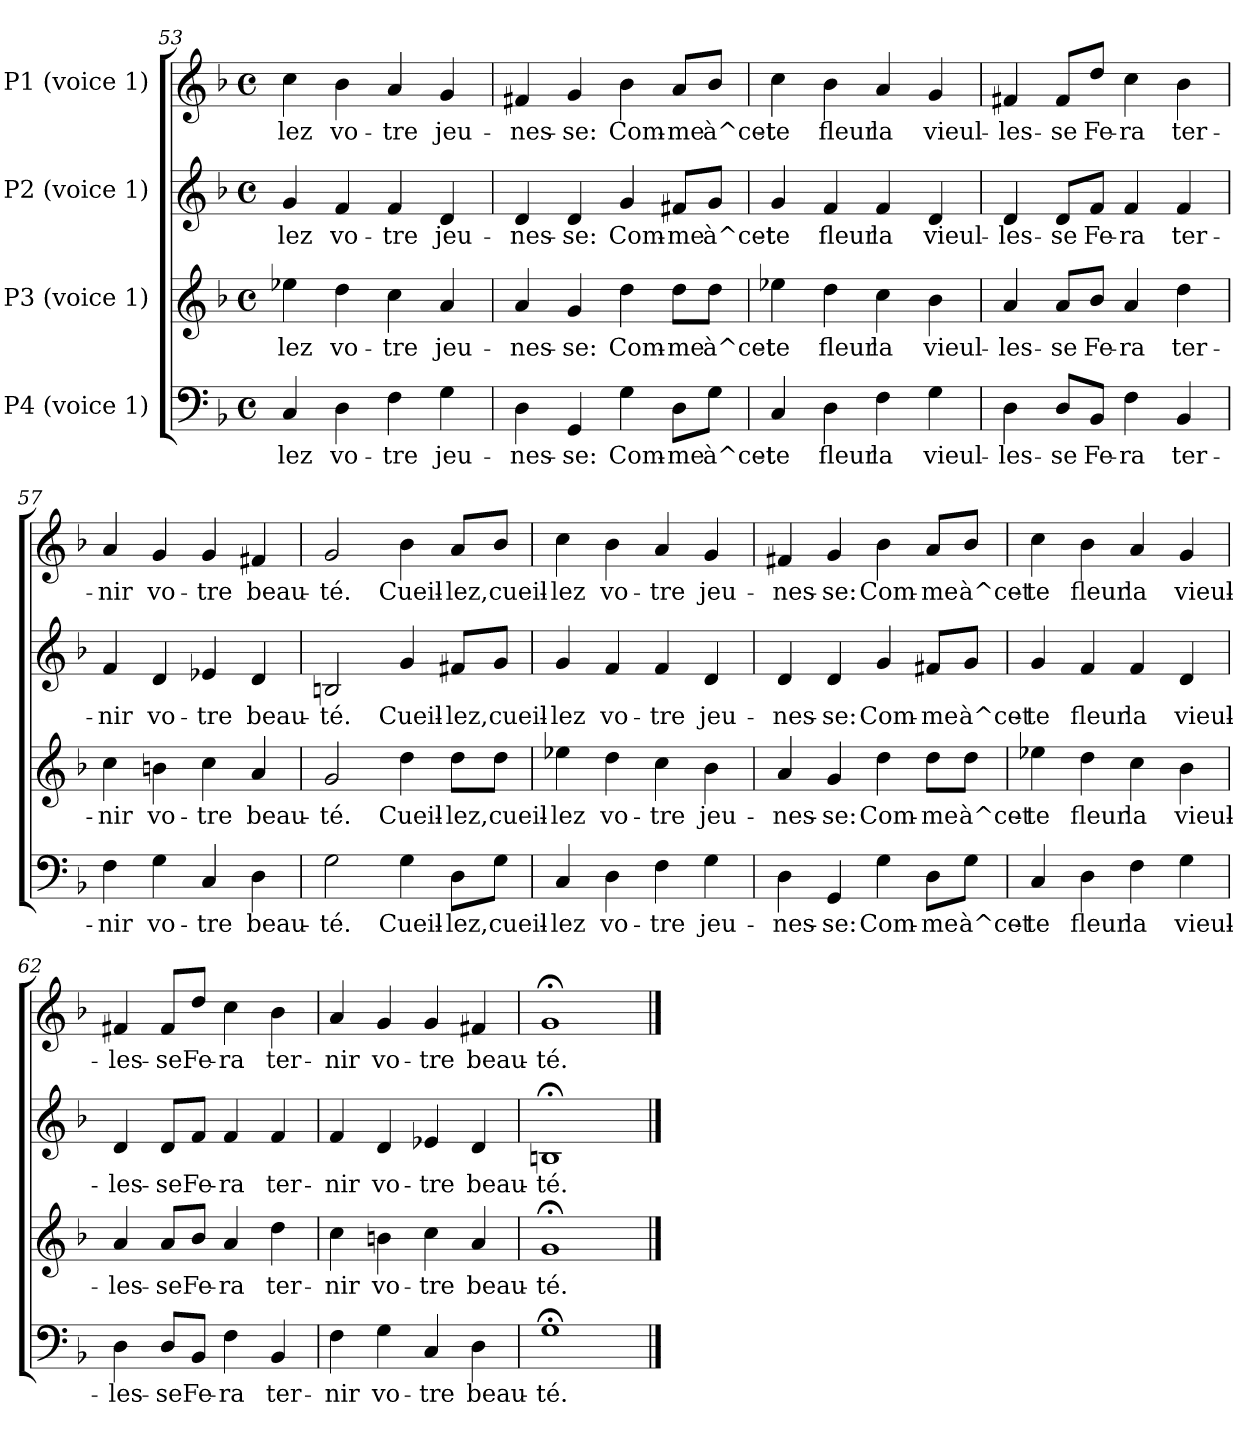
**kern	**text	**kern	**text	**kern	**text	**kern	**text
*part4	*part4	*part3	*part3	*part2	*part2	*part1	*part1
*staff4	*staff4	*staff3	*staff3	*staff2	*staff2	*staff1	*staff1
*I"P4 (voice 1)	*	*I"P3 (voice 1)	*	*I"P2 (voice 1)	*	*I"P1 (voice 1)	*
*clefF4	*	*clefG2	*	*clefG2	*	*clefG2	*
*k[b-]	*	*k[b-]	*	*k[b-]	*	*k[b-]	*
*F:	*	*F:	*	*F:	*	*F:	*
*M4/4	*	*M4/4	*	*M4/4	*	*M4/4	*
*met(c)	*	*met(c)	*	*met(c)	*	*met(c)	*
=53	=53	=53	=53	=53	=53	=53	=53
!	!LO:LY:b:cj	!	!LO:LY:b:cj	!	!LO:LY:b:cj	!	!LO:LY:b:cj
4C/	-lez	4ee-X\	-lez	4g/	-lez	4cc\	-lez
!	!LO:LY:b:cj	!	!LO:LY:b:cj	!	!LO:LY:b:cj	!	!LO:LY:b:cj
4D\	vo-	4dd\	vo-	4f/	vo-	4b-\	vo-
!	!LO:LY:b:cj	!	!LO:LY:b:cj	!	!LO:LY:b:cj	!	!LO:LY:b:cj
4F\	-tre	4cc\	-tre	4f/	-tre	4a/	-tre
!	!LO:LY:b:cj	!	!LO:LY:b:cj	!	!LO:LY:b:cj	!	!LO:LY:b:cj
4G\	jeu-	4a/	jeu-	4d/	jeu-	4g/	jeu-
!!LO:LB:g=z
=54	=54	=54	=54	=54	=54	=54	=54
!	!LO:LY:b:cj	!	!LO:LY:b:cj	!	!LO:LY:b:cj	!	!LO:LY:b:cj
4D\	-nes-	4a/	-nes-	4d/	-nes-	4f#X/	-nes-
!	!LO:LY:b:cj	!	!LO:LY:b:cj	!	!LO:LY:b:cj	!	!LO:LY:b:cj
4GG/	-se:	4g/	-se:	4d/	-se:	4g/	-se:
!	!LO:LY:b:cj	!	!LO:LY:b:cj	!	!LO:LY:b:cj	!	!LO:LY:b:cj
4G\	Com-	4dd\	Com-	4g/	Com-	4b-\	Com-
!	!LO:LY:b:cj	!	!LO:LY:b:cj	!	!LO:LY:b:cj	!	!LO:LY:b:cj
8D\L	-me	8dd\L	-me	8f#X/L	-me	8a/L	-me
!	!LO:LY:b:cj	!	!LO:LY:b:cj	!	!LO:LY:b:cj	!	!LO:LY:b:cj
8G\J	à^cet-	8dd\J	à^cet-	8g/J	à^cet-	8b-/J	à^cet-
=55	=55	=55	=55	=55	=55	=55	=55
!	!LO:LY:b:cj	!	!LO:LY:b:cj	!	!LO:LY:b:cj	!	!LO:LY:b:cj
4C/	-te	4ee-X\	-te	4g/	-te	4cc\	-te
!	!LO:LY:b:cj	!	!LO:LY:b:cj	!	!LO:LY:b:cj	!	!LO:LY:b:cj
4D\	fleur	4dd\	fleur	4f/	fleur	4b-\	fleur
!	!LO:LY:b:cj	!	!LO:LY:b:cj	!	!LO:LY:b:cj	!	!LO:LY:b:cj
4F\	la	4cc\	la	4f/	la	4a/	la
!	!LO:LY:b:cj	!	!LO:LY:b:cj	!	!LO:LY:b:cj	!	!LO:LY:b:cj
4G\	vieul-	4b-\	vieul-	4d/	vieul-	4g/	vieul-
=56	=56	=56	=56	=56	=56	=56	=56
!	!LO:LY:b:cj	!	!LO:LY:b:cj	!	!LO:LY:b:cj	!	!LO:LY:b:cj
4D\	-les-	4a/	-les-	4d/	-les-	4f#X/	-les-
!	!LO:LY:b:cj	!	!LO:LY:b:cj	!	!LO:LY:b:cj	!	!LO:LY:b:cj
8D/L	-se	8a/L	-se	8d/L	-se	8f#/L	-se
!	!LO:LY:b:cj	!	!LO:LY:b:cj	!	!LO:LY:b:cj	!	!LO:LY:b:cj
8BB-/J	Fe-	8b-/J	Fe-	8f/J	Fe-	8dd/J	Fe-
!	!LO:LY:b:cj	!	!LO:LY:b:cj	!	!LO:LY:b:cj	!	!LO:LY:b:cj
4F\	-ra	4a/	-ra	4f/	-ra	4cc\	-ra
!	!LO:LY:b:cj	!	!LO:LY:b:cj	!	!LO:LY:b:cj	!	!LO:LY:b:cj
4BB-/	ter-	4dd\	ter-	4f/	ter-	4b-\	ter-
=57	=57	=57	=57	=57	=57	=57	=57
!	!LO:LY:b:cj	!	!LO:LY:b:cj	!	!LO:LY:b:cj	!	!LO:LY:b:cj
4F\	-nir	4cc\	-nir	4f/	-nir	4a/	-nir
!	!LO:LY:b:cj	!	!LO:LY:b:cj	!	!LO:LY:b:cj	!	!LO:LY:b:cj
4G\	vo-	4bn\	vo-	4d/	vo-	4g/	vo-
!	!LO:LY:b:cj	!	!LO:LY:b:cj	!	!LO:LY:b:cj	!	!LO:LY:b:cj
4C/	-tre	4cc\	-tre	4e-X/	-tre	4g/	-tre
!	!LO:LY:b:cj	!	!LO:LY:b:cj	!	!LO:LY:b:cj	!	!LO:LY:b:cj
4D\	beau-	4a/	beau-	4d/	beau-	4f#X/	beau-
!!LO:LB:g=z
=58	=58	=58	=58	=58	=58	=58	=58
!	!LO:LY:b:cj	!	!LO:LY:b:cj	!	!LO:LY:b:cj	!	!LO:LY:b:cj
2G\	-té.	2g/	-té.	2Bn/	-té.	2g/	-té.
!	!LO:LY:b:cj	!	!LO:LY:b:cj	!	!LO:LY:b:cj	!	!LO:LY:b:cj
4G\	Cueil-	4dd\	Cueil-	4g/	Cueil-	4b-\	Cueil-
!	!LO:LY:b:cj	!	!LO:LY:b:cj	!	!LO:LY:b:cj	!	!LO:LY:b:cj
8D\L	-lez,	8dd\L	-lez,	8f#X/L	-lez,	8a/L	-lez,
!	!LO:LY:b:cj	!	!LO:LY:b:cj	!	!LO:LY:b:cj	!	!LO:LY:b:cj
8G\J	cueil-	8dd\J	cueil-	8g/J	cueil-	8b-/J	cueil-
=59	=59	=59	=59	=59	=59	=59	=59
!	!LO:LY:b:cj	!	!LO:LY:b:cj	!	!LO:LY:b:cj	!	!LO:LY:b:cj
4C/	-lez	4ee-X\	-lez	4g/	-lez	4cc\	-lez
!	!LO:LY:b:cj	!	!LO:LY:b:cj	!	!LO:LY:b:cj	!	!LO:LY:b:cj
4D\	vo-	4dd\	vo-	4f/	vo-	4b-\	vo-
!	!LO:LY:b:cj	!	!LO:LY:b:cj	!	!LO:LY:b:cj	!	!LO:LY:b:cj
4F\	-tre	4cc\	-tre	4f/	-tre	4a/	-tre
!	!LO:LY:b:cj	!	!LO:LY:b:cj	!	!LO:LY:b:cj	!	!LO:LY:b:cj
4G\	jeu-	4b-\	jeu-	4d/	jeu-	4g/	jeu-
=60	=60	=60	=60	=60	=60	=60	=60
!	!LO:LY:b:cj	!	!LO:LY:b:cj	!	!LO:LY:b:cj	!	!LO:LY:b:cj
4D\	-nes-	4a/	-nes-	4d/	-nes-	4f#X/	-nes-
!	!LO:LY:b:cj	!	!LO:LY:b:cj	!	!LO:LY:b:cj	!	!LO:LY:b:cj
4GG/	-se:	4g/	-se:	4d/	-se:	4g/	-se:
!	!LO:LY:b:cj	!	!LO:LY:b:cj	!	!LO:LY:b:cj	!	!LO:LY:b:cj
4G\	Com-	4dd\	Com-	4g/	Com-	4b-\	Com-
!	!LO:LY:b:cj	!	!LO:LY:b:cj	!	!LO:LY:b:cj	!	!LO:LY:b:cj
8D\L	-me	8dd\L	-me	8f#X/L	-me	8a/L	-me
!	!LO:LY:b:cj	!	!LO:LY:b:cj	!	!LO:LY:b:cj	!	!LO:LY:b:cj
8G\J	à^cet-	8dd\J	à^cet-	8g/J	à^cet-	8b-/J	à^cet-
=61	=61	=61	=61	=61	=61	=61	=61
!	!LO:LY:b:cj	!	!LO:LY:b:cj	!	!LO:LY:b:cj	!	!LO:LY:b:cj
4C/	-te	4ee-X\	-te	4g/	-te	4cc\	-te
!	!LO:LY:b:cj	!	!LO:LY:b:cj	!	!LO:LY:b:cj	!	!LO:LY:b:cj
4D\	fleur	4dd\	fleur	4f/	fleur	4b-\	fleur
!	!LO:LY:b:cj	!	!LO:LY:b:cj	!	!LO:LY:b:cj	!	!LO:LY:b:cj
4F\	la	4cc\	la	4f/	la	4a/	la
!	!LO:LY:b:cj	!	!LO:LY:b:cj	!	!LO:LY:b:cj	!	!LO:LY:b:cj
4G\	vieul-	4b-\	vieul-	4d/	vieul-	4g/	vieul-
!!LO:PB:g=z
=62	=62	=62	=62	=62	=62	=62	=62
!	!LO:LY:b:cj	!	!LO:LY:b:cj	!	!LO:LY:b:cj	!	!LO:LY:b:cj
4D\	-les-	4a/	-les-	4d/	-les-	4f#X/	-les-
!	!LO:LY:b:cj	!	!LO:LY:b:cj	!	!LO:LY:b:cj	!	!LO:LY:b:cj
8D/L	-se	8a/L	-se	8d/L	-se	8f#/L	-se
!	!LO:LY:b:cj	!	!LO:LY:b:cj	!	!LO:LY:b:cj	!	!LO:LY:b:cj
8BB-/J	Fe-	8b-/J	Fe-	8f/J	Fe-	8dd/J	Fe-
!	!LO:LY:b:cj	!	!LO:LY:b:cj	!	!LO:LY:b:cj	!	!LO:LY:b:cj
4F\	-ra	4a/	-ra	4f/	-ra	4cc\	-ra
!	!LO:LY:b:cj	!	!LO:LY:b:cj	!	!LO:LY:b:cj	!	!LO:LY:b:cj
4BB-/	ter-	4dd\	ter-	4f/	ter-	4b-\	ter-
=63	=63	=63	=63	=63	=63	=63	=63
!	!LO:LY:b:cj	!	!LO:LY:b:cj	!	!LO:LY:b:cj	!	!LO:LY:b:cj
4F\	-nir	4cc\	-nir	4f/	-nir	4a/	-nir
!	!LO:LY:b:cj	!	!LO:LY:b:cj	!	!LO:LY:b:cj	!	!LO:LY:b:cj
4G\	vo-	4bn\	vo-	4d/	vo-	4g/	vo-
!	!LO:LY:b:cj	!	!LO:LY:b:cj	!	!LO:LY:b:cj	!	!LO:LY:b:cj
4C/	-tre	4cc\	-tre	4e-X/	-tre	4g/	-tre
!	!LO:LY:b:cj	!	!LO:LY:b:cj	!	!LO:LY:b:cj	!	!LO:LY:b:cj
4D\	beau-	4a/	beau-	4d/	beau-	4f#X/	beau-
=64	=64	=64	=64	=64	=64	=64	=64
!	!LO:LY:b:cj	!	!LO:LY:b:cj	!	!LO:LY:b:cj	!	!LO:LY:b:cj
1G;<	-té.	1g;<	-té.	1Bn;<	-té.	1g;<	-té.
==	==	==	==	==	==	==	==
*-	*-	*-	*-	*-	*-	*-	*-
